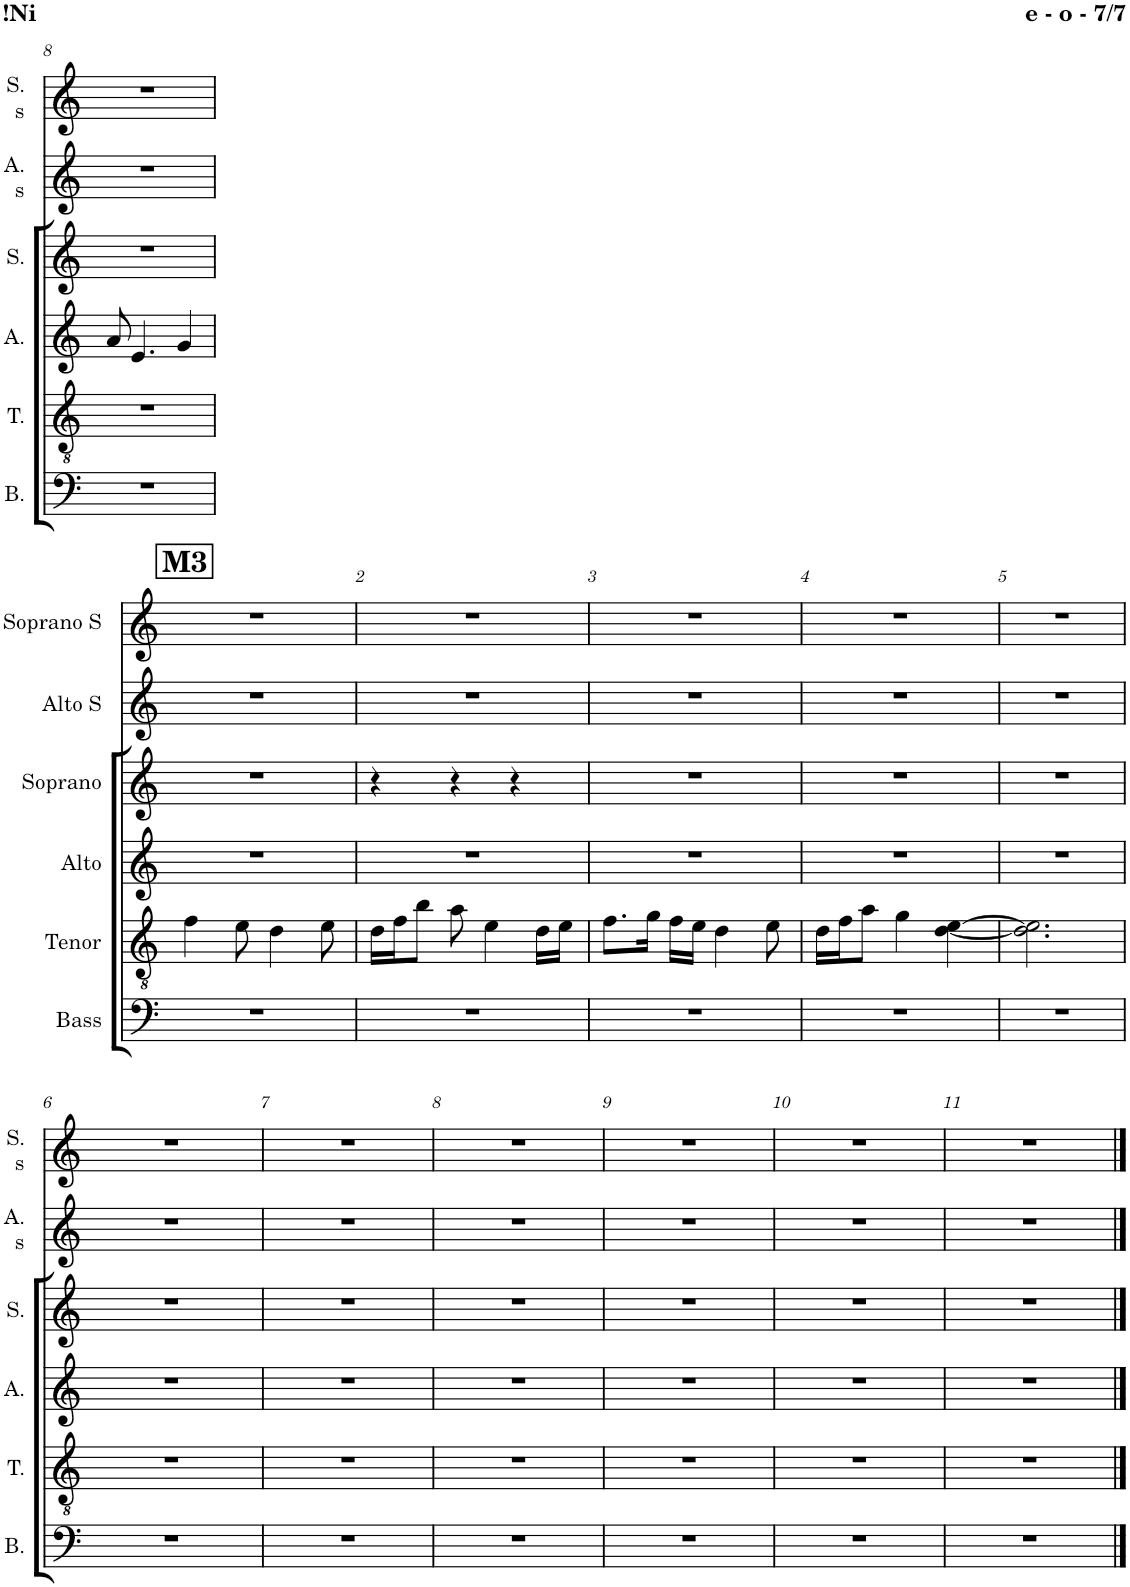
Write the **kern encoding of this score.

**kern	**kern	**kern	**kern	**kern	**kern
*part6	*part5	*part4	*part3	*part2	*part1
*staff6	*staff5	*staff4	*staff3	*staff2	*staff1
*I"Bass	*I"Tenor	*I"Alto	*I"Soprano	*I"Alto S	*I"Soprano S
*I'B.	*I'T.	*I'A.	*I'S.	*I'A. s	*I'S. s
!!LO:PB:g=z
*clefF4	*clefGv2	*clefG2	*clefG2	*clefG2	*clefG2
*k[]	*k[]	*k[]	*k[]	*k[]	*k[]
*M3/4	*M3/4	*M3/4	*M3/4	*M3/4	*M3/4
=8	=8	=8	=8	=8	=8
2.r	2.r	8a/	2.r	2.r	2.r
.	.	4.e/	.	.	.
.	.	4g/	.	.	.
!!LO:LB:g=z
!!LO:REH:place=s1:a:B:cj:fs=14:t=M3
=1	=1	=1	=1	=1	=1
2.r	4f\	2.r	2.r	2.r	2.r
.	8e\	.	.	.	.
.	4d\	.	.	.	.
.	8e\	.	.	.	.
=2	=2	=2	=2	=2	=2
2.r	16d\LL	2.r	4r	2.r	2.r
.	16f\J	.	.	.	.
.	8b\J	.	.	.	.
.	8a\	.	4r	.	.
.	4e\	.	.	.	.
.	.	.	4r	.	.
.	16d\LL	.	.	.	.
.	16e\JJ	.	.	.	.
=3	=3	=3	=3	=3	=3
2.r	8.f\L	2.r	2.r	2.r	2.r
.	16g\Jk	.	.	.	.
.	16f\LL	.	.	.	.
.	16e\JJ	.	.	.	.
.	4d\	.	.	.	.
.	8e\	.	.	.	.
=4	=4	=4	=4	=4	=4
2.r	16d\LL	2.r	2.r	2.r	2.r
.	16f\J	.	.	.	.
.	8a\J	.	.	.	.
.	4g\	.	.	.	.
.	[4d\ [4e\	.	.	.	.
=5	=5	=5	=5	=5	=5
2.r	2.d\] 2.e\]	2.r	2.r	2.r	2.r
!!LO:LB:g=z
=6	=6	=6	=6	=6	=6
2.r	2.r	2.r	2.r	2.r	2.r
=7	=7	=7	=7	=7	=7
2.r	2.r	2.r	2.r	2.r	2.r
=8	=8	=8	=8	=8	=8
2.r	2.r	2.r	2.r	2.r	2.r
=9	=9	=9	=9	=9	=9
2.r	2.r	2.r	2.r	2.r	2.r
=10	=10	=10	=10	=10	=10
2.r	2.r	2.r	2.r	2.r	2.r
=11	=11	=11	=11	=11	=11
2.r	2.r	2.r	2.r	2.r	2.r
==	==	==	==	==	==
*-	*-	*-	*-	*-	*-
